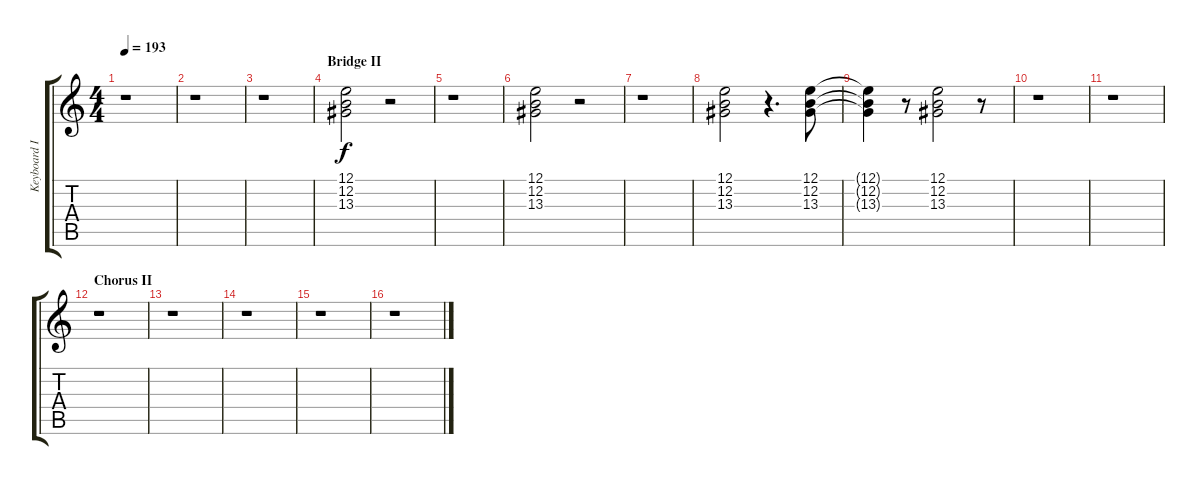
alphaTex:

\track ("Keyboard I" "Keyboard I") {instrument brasssection}
\staff {score tabs}
\tuning (E4 B3 G3 D3 A2 E2) {hide}
\ts (4 4)
\tempo 193
\clef g2
\ks c
r.1{dy f} |
r.1 |
r.1 |
\section ("" "Bridge II")
(12.1 12.2 13.3).2{instrument brasssection} r.2 |
r.1 |
(12.1 12.2 13.3).2 r.2 |
r.1 |
(12.1 12.2 13.3).2 r.4{d} (12.1 12.2 13.3).8 |
(12.1{t} 12.2{t} 13.3{t}).4 r.8 (12.1 12.2 13.3).2 r.8 |
r.1 |
r.1 |
\section ("" "Chorus II")
r.1 |
r.1 |
r.1 |
r.1 |
r.1
